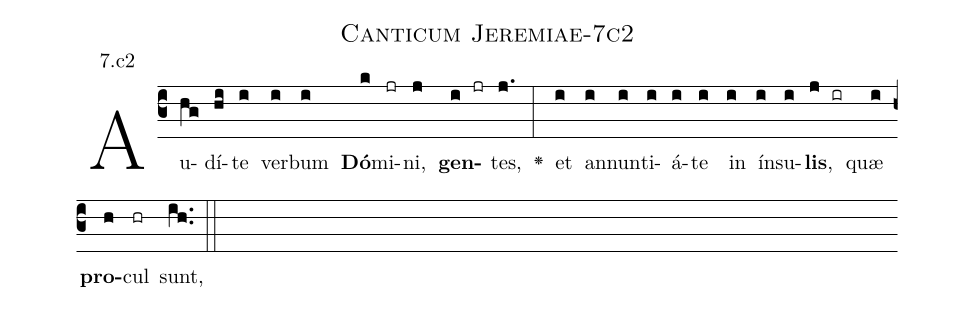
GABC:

name: Canticum Jeremiae-7c2;
annotation: 7.c2;
%%
(c3)Au(hg)dí(hi)te(i) ver(i)bum(i) <b>Dó</b>(k)mi(jr)ni,(j) <b>gen</b>(i jr)tes,(j.) <v>\greheightstar</v>(:) et(i) an(i)nun(i)ti(i)á(i)te(i) in(i) ín(i)su(i)<b>lis</b>,(j ir) quæ(i) <b>pro</b>(h)cul(hr) sunt,(ih..) (::)


%E(i) u(i) o(j) u(i) a(h) e.(ih..) (::)
